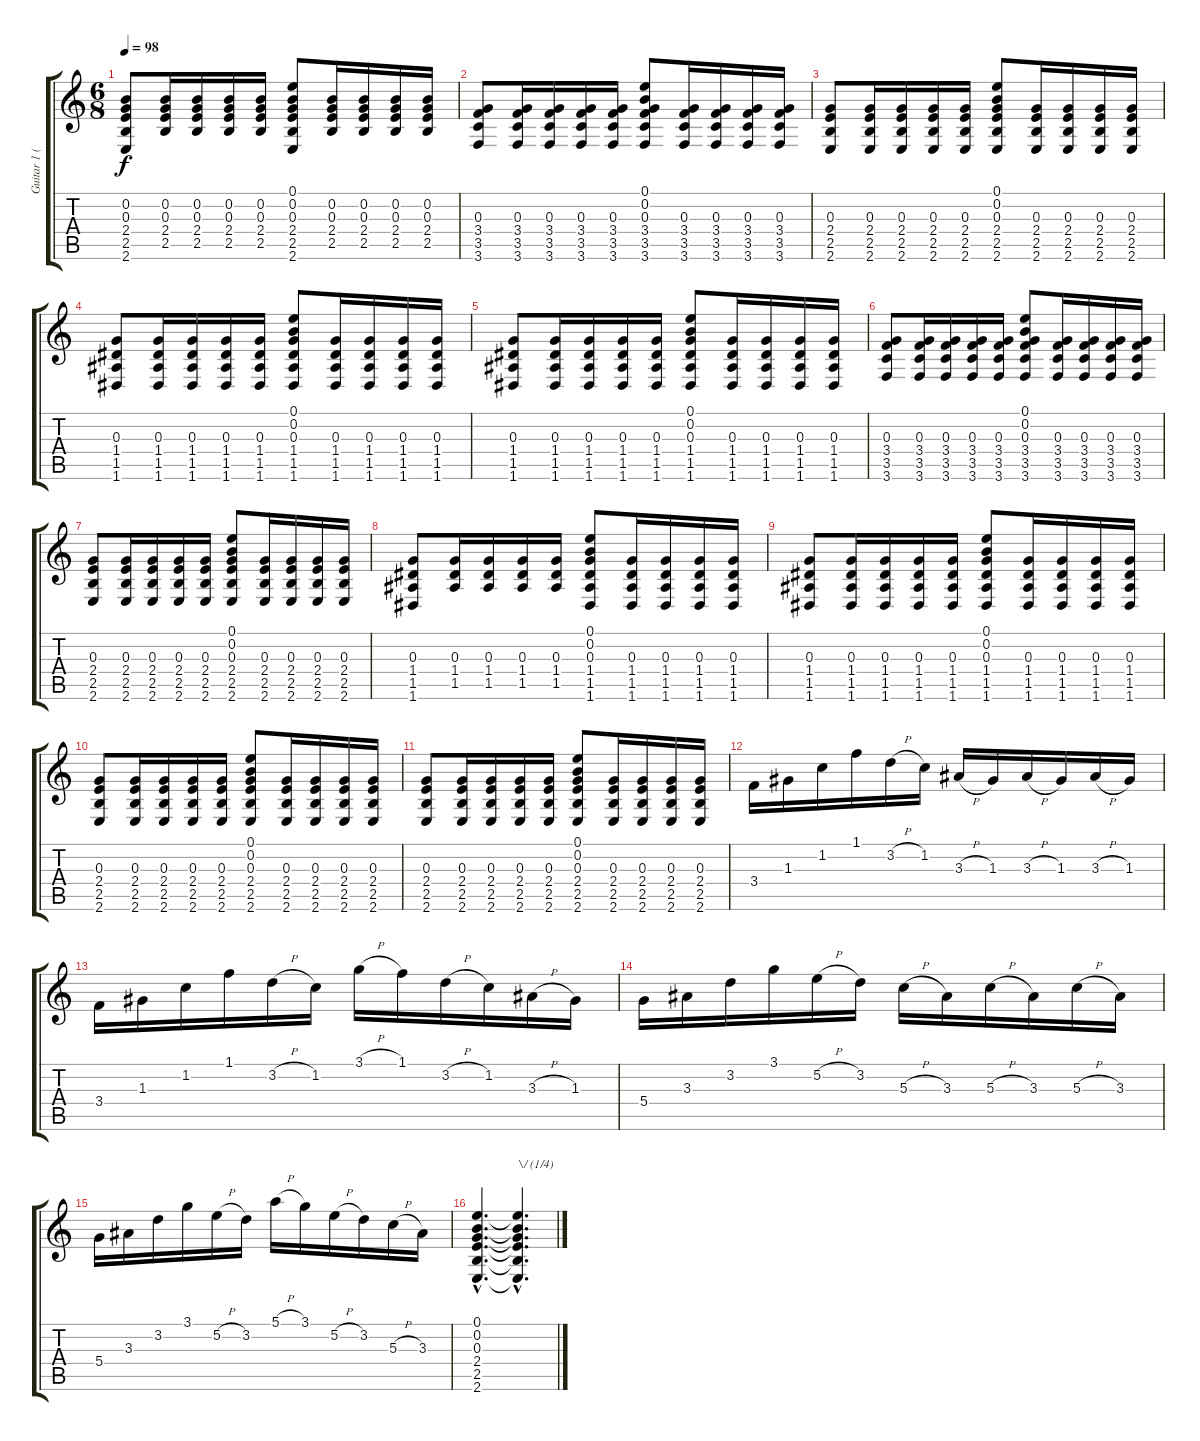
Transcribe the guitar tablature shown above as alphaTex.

\track ("Guitar 1 (electric)" "Guitar 1 (") {instrument electricguitarclean}
\staff {score tabs}
\tuning (E4 B3 G3 D3 A2 D2) {hide}
\ts (6 8)
\tempo 98
\clef g2
\ks c
(0.2 0.3 2.4 2.5 2.6).8{dy f} (0.2 0.3 2.4 2.5).16 (0.2 0.3 2.4 2.5).16 (0.2 0.3 2.4 2.5).16 (0.2 0.3 2.4 2.5).16 (0.1 0.2 0.3 2.4 2.5 2.6).8 (0.2 0.3 2.4 2.5).16 (0.2 0.3 2.4 2.5).16 (0.2 0.3 2.4 2.5).16 (0.2 0.3 2.4 2.5).16 |
(0.3 3.4 3.5 3.6).8 (0.3 3.4 3.5 3.6).16 (0.3 3.4 3.5 3.6).16 (0.3 3.4 3.5 3.6).16 (0.3 3.4 3.5 3.6).16 (0.1 0.2 0.3 3.4 3.5 3.6).8 (0.3 3.4 3.5 3.6).16 (0.3 3.4 3.5 3.6).16 (0.3 3.4 3.5 3.6).16 (0.3 3.4 3.5 3.6).16 |
(0.3 2.4 2.5 2.6).8 (0.3 2.4 2.5 2.6).16 (0.3 2.4 2.5 2.6).16 (0.3 2.4 2.5 2.6).16 (0.3 2.4 2.5 2.6).16 (0.1 0.2 0.3 2.4 2.5 2.6).8 (0.3 2.4 2.5 2.6).16 (0.3 2.4 2.5 2.6).16 (0.3 2.4 2.5 2.6).16 (0.3 2.4 2.5 2.6).16 |
(0.3 1.4 1.5 1.6).8 (0.3 1.4 1.5 1.6).16 (0.3 1.4 1.5 1.6).16 (0.3 1.4 1.5 1.6).16 (0.3 1.4 1.5 1.6).16 (0.1 0.2 0.3 1.4 1.5 1.6).8 (0.3 1.4 1.5 1.6).16 (0.3 1.4 1.5 1.6).16 (0.3 1.4 1.5 1.6).16 (0.3 1.4 1.5 1.6).16 |
(0.3 1.4 1.5 1.6).8 (0.3 1.4 1.5 1.6).16 (0.3 1.4 1.5 1.6).16 (0.3 1.4 1.5 1.6).16 (0.3 1.4 1.5 1.6).16 (0.1 0.2 0.3 1.4 1.5 1.6).8 (0.3 1.4 1.5 1.6).16 (0.3 1.4 1.5 1.6).16 (0.3 1.4 1.5 1.6).16 (0.3 1.4 1.5 1.6).16 |
(0.3 3.4 3.5 3.6).8 (0.3 3.4 3.5 3.6).16 (0.3 3.4 3.5 3.6).16 (0.3 3.4 3.5 3.6).16 (0.3 3.4 3.5 3.6).16 (0.1 0.2 0.3 3.4 3.5 3.6).8 (0.3 3.4 3.5 3.6).16 (0.3 3.4 3.5 3.6).16 (0.3 3.4 3.5 3.6).16 (0.3 3.4 3.5 3.6).16 |
(0.3 2.4 2.5 2.6).8 (0.3 2.4 2.5 2.6).16 (0.3 2.4 2.5 2.6).16 (0.3 2.4 2.5 2.6).16 (0.3 2.4 2.5 2.6).16 (0.1 0.2 0.3 2.4 2.5 2.6).8 (0.3 2.4 2.5 2.6).16 (0.3 2.4 2.5 2.6).16 (0.3 2.4 2.5 2.6).16 (0.3 2.4 2.5 2.6).16 |
(0.3 1.4 1.5 1.6).8 (0.3 1.4 1.5).16 (0.3 1.4 1.5).16 (0.3 1.4 1.5).16 (0.3 1.4 1.5).16 (0.1 0.2 0.3 1.4 1.5 1.6).8 (0.3 1.4 1.5 1.6).16 (0.3 1.4 1.5 1.6).16 (0.3 1.4 1.5 1.6).16 (0.3 1.4 1.5 1.6).16 |
(0.3 1.4 1.5 1.6).8 (0.3 1.4 1.5 1.6).16 (0.3 1.4 1.5 1.6).16 (0.3 1.4 1.5 1.6).16 (0.3 1.4 1.5 1.6).16 (0.1 0.2 0.3 1.4 1.5 1.6).8 (0.3 1.4 1.5 1.6).16 (0.3 1.4 1.5 1.6).16 (0.3 1.4 1.5 1.6).16 (0.3 1.4 1.5 1.6).16 |
(0.3 2.4 2.5 2.6).8 (0.3 2.4 2.5 2.6).16 (0.3 2.4 2.5 2.6).16 (0.3 2.4 2.5 2.6).16 (0.3 2.4 2.5 2.6).16 (0.1 0.2 0.3 2.4 2.5 2.6).8 (0.3 2.4 2.5 2.6).16 (0.3 2.4 2.5 2.6).16 (0.3 2.4 2.5 2.6).16 (0.3 2.4 2.5 2.6).16 |
(0.3 2.4 2.5 2.6).8 (0.3 2.4 2.5 2.6).16 (0.3 2.4 2.5 2.6).16 (0.3 2.4 2.5 2.6).16 (0.3 2.4 2.5 2.6).16 (0.1 0.2 0.3 2.4 2.5 2.6).8 (0.3 2.4 2.5 2.6).16 (0.3 2.4 2.5 2.6).16 (0.3 2.4 2.5 2.6).16 (0.3 2.4 2.5 2.6).16 |
3.4.16 1.3.16 1.2.16 1.1.16 3.2{h}.16 1.2.16 3.3{h}.16 1.3.16 3.3{h}.16 1.3.16 3.3{h}.16 1.3.16 |
3.4.16 1.3.16 1.2.16 1.1.16 3.2{h}.16 1.2.16 3.1{h}.16 1.1.16 3.2{h}.16 1.2.16 3.3{h}.16 1.3.16 |
5.4.16 3.3.16 3.2.16 3.1.16 5.2{h}.16 3.2.16 5.3{h}.16 3.3.16 5.3{h}.16 3.3.16 5.3{h}.16 3.3.16 |
5.4.16 3.3.16 3.2.16 3.1.16 5.2{h}.16 3.2.16 5.1{h}.16 3.1.16 5.2{h}.16 3.2.16 5.3{h}.16 3.3.16 |
(0.1{hac} 0.2{hac} 0.3{hac} 2.4{hac} 2.5{hac} 2.6{hac}).4{d} (0.1{hac t} 0.2{hac t} 0.3{hac t} 2.4{hac t} 2.5{hac t} 2.6{hac t}).4{d txt "\\/ (1/4)"}
